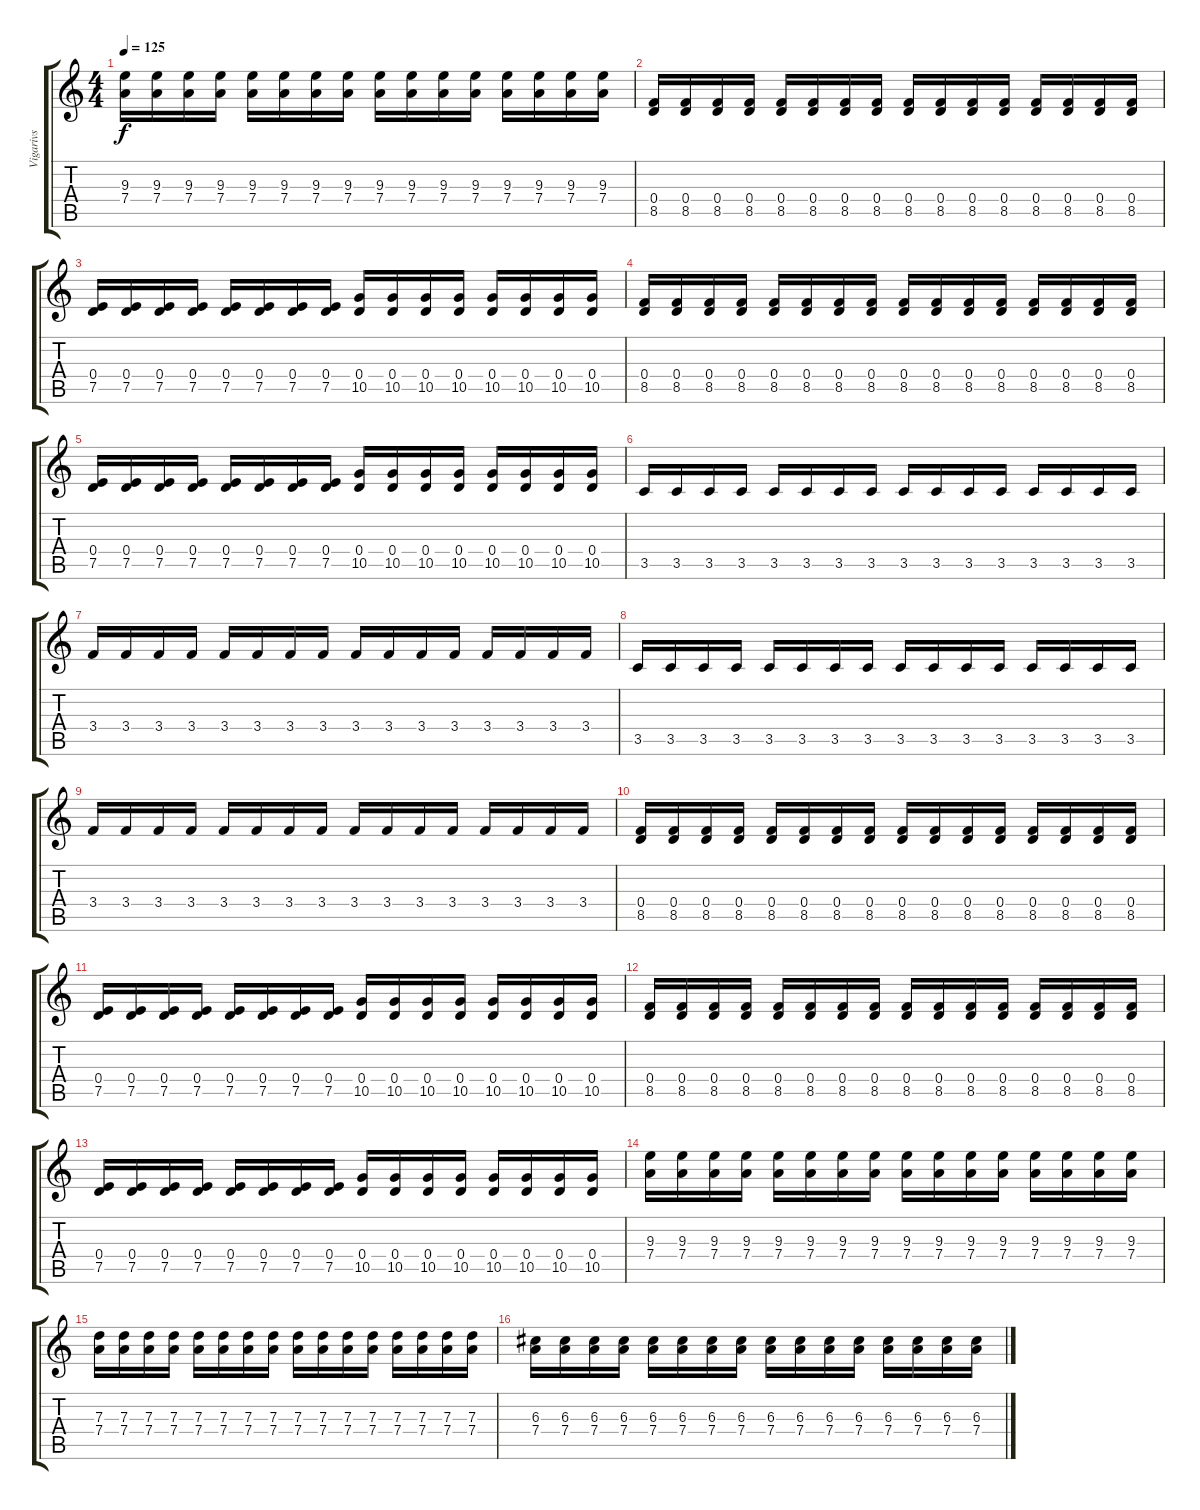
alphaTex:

\track ("Vigarivs" "Vigarivs") {instrument overdrivenguitar}
\staff {score tabs}
\tuning (E4 B3 G3 D3 A2 E2) {hide}
\ts (4 4)
\tempo 125
\clef g2
\ks c
(9.3 7.4).16{dy f} (9.3 7.4).16 (9.3 7.4).16 (9.3 7.4).16 (9.3 7.4).16 (9.3 7.4).16 (9.3 7.4).16 (9.3 7.4).16 (9.3 7.4).16 (9.3 7.4).16 (9.3 7.4).16 (9.3 7.4).16 (9.3 7.4).16 (9.3 7.4).16 (9.3 7.4).16 (9.3 7.4).16 |
(0.4 8.5).16 (0.4 8.5).16 (0.4 8.5).16 (0.4 8.5).16 (0.4 8.5).16 (0.4 8.5).16 (0.4 8.5).16 (0.4 8.5).16 (0.4 8.5).16 (0.4 8.5).16 (0.4 8.5).16 (0.4 8.5).16 (0.4 8.5).16 (0.4 8.5).16 (0.4 8.5).16 (0.4 8.5).16 |
(0.4 7.5).16 (0.4 7.5).16 (0.4 7.5).16 (0.4 7.5).16 (0.4 7.5).16 (0.4 7.5).16 (0.4 7.5).16 (0.4 7.5).16 (0.4 10.5).16 (0.4 10.5).16 (0.4 10.5).16 (0.4 10.5).16 (0.4 10.5).16 (0.4 10.5).16 (0.4 10.5).16 (0.4 10.5).16 |
(0.4 8.5).16 (0.4 8.5).16 (0.4 8.5).16 (0.4 8.5).16 (0.4 8.5).16 (0.4 8.5).16 (0.4 8.5).16 (0.4 8.5).16 (0.4 8.5).16 (0.4 8.5).16 (0.4 8.5).16 (0.4 8.5).16 (0.4 8.5).16 (0.4 8.5).16 (0.4 8.5).16 (0.4 8.5).16 |
(0.4 7.5).16 (0.4 7.5).16 (0.4 7.5).16 (0.4 7.5).16 (0.4 7.5).16 (0.4 7.5).16 (0.4 7.5).16 (0.4 7.5).16 (0.4 10.5).16 (0.4 10.5).16 (0.4 10.5).16 (0.4 10.5).16 (0.4 10.5).16 (0.4 10.5).16 (0.4 10.5).16 (0.4 10.5).16 |
3.5.16 3.5.16 3.5.16 3.5.16 3.5.16 3.5.16 3.5.16 3.5.16 3.5.16 3.5.16 3.5.16 3.5.16 3.5.16 3.5.16 3.5.16 3.5.16 |
3.4.16 3.4.16 3.4.16 3.4.16 3.4.16 3.4.16 3.4.16 3.4.16 3.4.16 3.4.16 3.4.16 3.4.16 3.4.16 3.4.16 3.4.16 3.4.16 |
3.5.16 3.5.16 3.5.16 3.5.16 3.5.16 3.5.16 3.5.16 3.5.16 3.5.16 3.5.16 3.5.16 3.5.16 3.5.16 3.5.16 3.5.16 3.5.16 |
3.4.16 3.4.16 3.4.16 3.4.16 3.4.16 3.4.16 3.4.16 3.4.16 3.4.16 3.4.16 3.4.16 3.4.16 3.4.16 3.4.16 3.4.16 3.4.16 |
(0.4 8.5).16 (0.4 8.5).16 (0.4 8.5).16 (0.4 8.5).16 (0.4 8.5).16 (0.4 8.5).16 (0.4 8.5).16 (0.4 8.5).16 (0.4 8.5).16 (0.4 8.5).16 (0.4 8.5).16 (0.4 8.5).16 (0.4 8.5).16 (0.4 8.5).16 (0.4 8.5).16 (0.4 8.5).16 |
(0.4 7.5).16 (0.4 7.5).16 (0.4 7.5).16 (0.4 7.5).16 (0.4 7.5).16 (0.4 7.5).16 (0.4 7.5).16 (0.4 7.5).16 (0.4 10.5).16 (0.4 10.5).16 (0.4 10.5).16 (0.4 10.5).16 (0.4 10.5).16 (0.4 10.5).16 (0.4 10.5).16 (0.4 10.5).16 |
(0.4 8.5).16 (0.4 8.5).16 (0.4 8.5).16 (0.4 8.5).16 (0.4 8.5).16 (0.4 8.5).16 (0.4 8.5).16 (0.4 8.5).16 (0.4 8.5).16 (0.4 8.5).16 (0.4 8.5).16 (0.4 8.5).16 (0.4 8.5).16 (0.4 8.5).16 (0.4 8.5).16 (0.4 8.5).16 |
(0.4 7.5).16 (0.4 7.5).16 (0.4 7.5).16 (0.4 7.5).16 (0.4 7.5).16 (0.4 7.5).16 (0.4 7.5).16 (0.4 7.5).16 (0.4 10.5).16 (0.4 10.5).16 (0.4 10.5).16 (0.4 10.5).16 (0.4 10.5).16 (0.4 10.5).16 (0.4 10.5).16 (0.4 10.5).16 |
(9.3 7.4).16 (9.3 7.4).16 (9.3 7.4).16 (9.3 7.4).16 (9.3 7.4).16 (9.3 7.4).16 (9.3 7.4).16 (9.3 7.4).16 (9.3 7.4).16 (9.3 7.4).16 (9.3 7.4).16 (9.3 7.4).16 (9.3 7.4).16 (9.3 7.4).16 (9.3 7.4).16 (9.3 7.4).16 |
(7.3 7.4).16 (7.3 7.4).16 (7.3 7.4).16 (7.3 7.4).16 (7.3 7.4).16 (7.3 7.4).16 (7.3 7.4).16 (7.3 7.4).16 (7.3 7.4).16 (7.3 7.4).16 (7.3 7.4).16 (7.3 7.4).16 (7.3 7.4).16 (7.3 7.4).16 (7.3 7.4).16 (7.3 7.4).16 |
(6.3 7.4).16 (6.3 7.4).16 (6.3 7.4).16 (6.3 7.4).16 (6.3 7.4).16 (6.3 7.4).16 (6.3 7.4).16 (6.3 7.4).16 (6.3 7.4).16 (6.3 7.4).16 (6.3 7.4).16 (6.3 7.4).16 (6.3 7.4).16 (6.3 7.4).16 (6.3 7.4).16 (6.3 7.4).16
